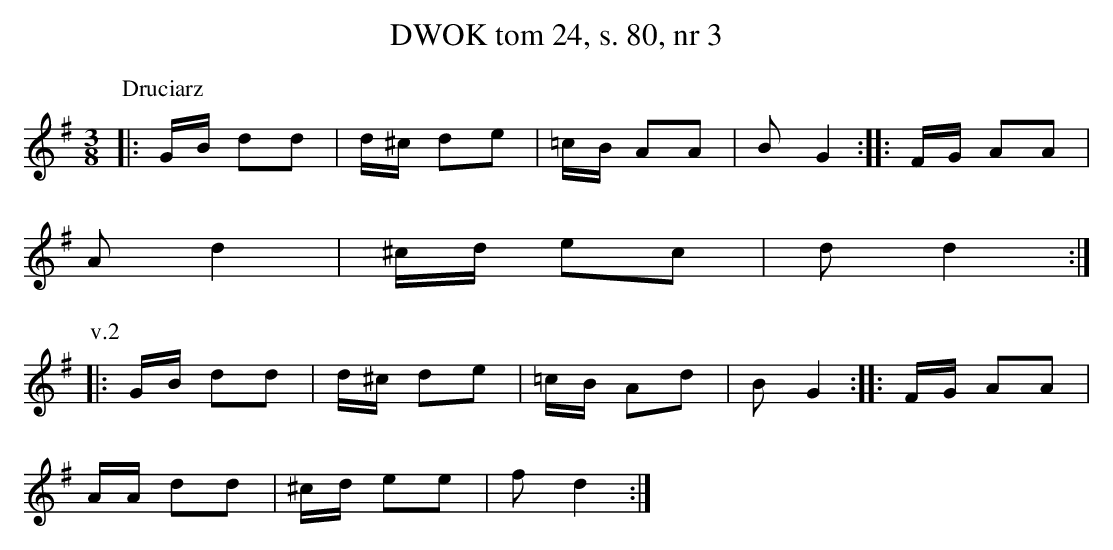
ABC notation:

X:1
T: DWOK tom 24, s. 80, nr 3
L: 1/16
M: 3/8
K: G
P: Druciarz
|:GB d2d2|d^c d2e2|=cB A2A2|B2G4::FG A2A2|
A2 d4|^cd e2c2|d2d4:|
P:v.2
|:GB d2d2|d^c d2e2|=cB A2d2|B2G4::FG A2A2|
AA d2d2|^cd e2e2|f2d4:|
